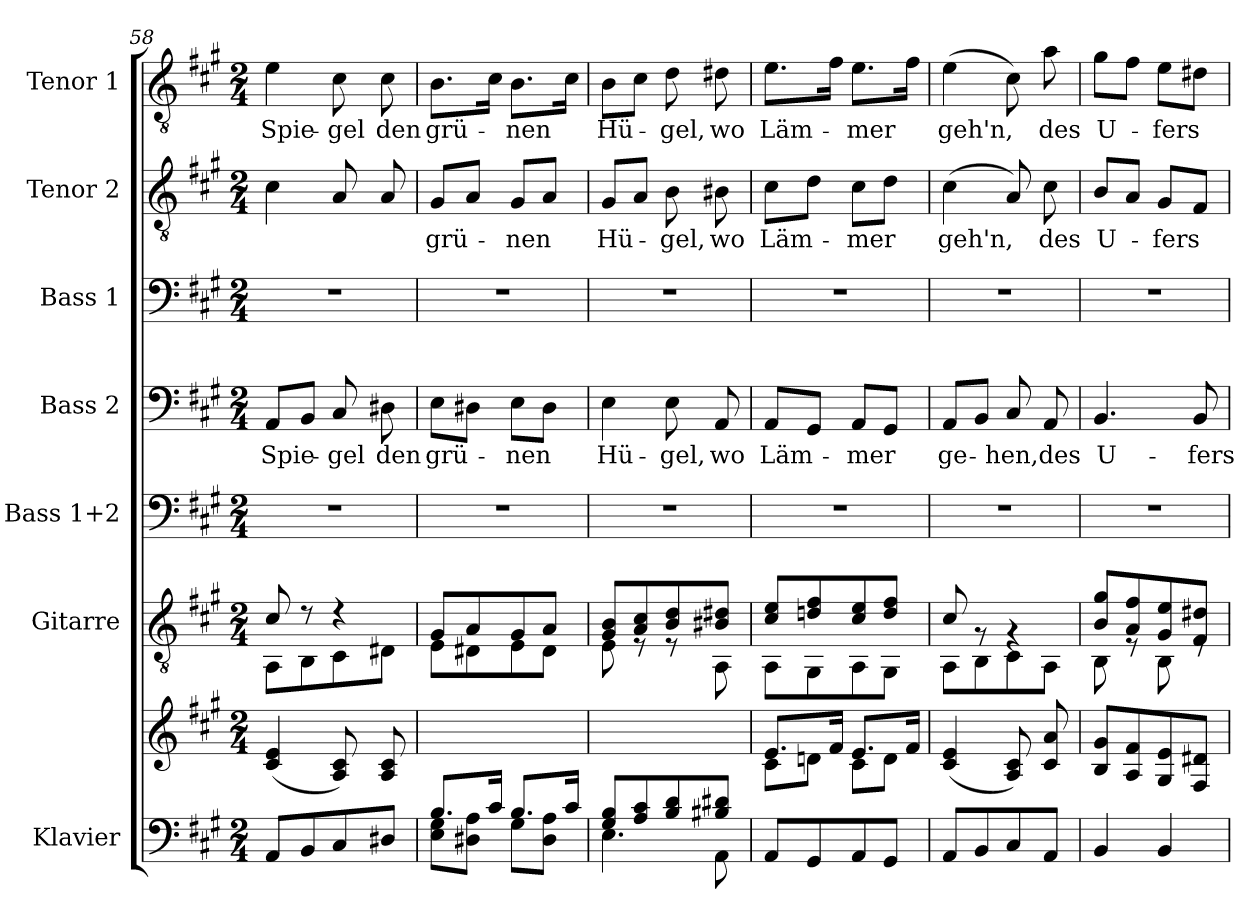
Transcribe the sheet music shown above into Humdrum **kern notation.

**kern	**kern	**kern	**kern	**kern	**text	**kern	**kern	**text	**kern	**text
*part7	*part7	*part6	*part5	*part4	*part4	*part3	*part2	*part2	*part1	*part1
*staff8	*staff7	*staff6	*staff5	*staff4	*staff4	*staff3	*staff2	*staff2	*staff1	*staff1
*I"Klavier	*	*I"Gitarre	*I"Bass 1+2	*I"Bass 2	*	*I"Bass 1	*I"Tenor 2	*	*I"Tenor 1	*
*clefF4	*clefG2	*clefGv2	*clefF4	*clefF4	*	*clefF4	*clefGv2	*	*clefGv2	*
*k[f#c#g#]	*k[f#c#g#]	*k[f#c#g#]	*k[f#c#g#]	*k[f#c#g#]	*	*k[f#c#g#]	*k[f#c#g#]	*	*k[f#c#g#]	*
*M2/4	*M2/4	*M2/4	*M2/4	*M2/4	*	*M2/4	*M2/4	*	*M2/4	*
=58	=58	=58	=58	=58	=58	=58	=58	=58	=58	=58
*	*	*^	*	*	*	*	*	*	*	*
!	!	!	!	!	!	!LO:LY:b	!	!	!	!	!LO:LY:b
8AA/L	(4c#/ 4e/	8c#/	8AA\L	2r	8AA/L	Spie-	2r	4c#\	.	4e\	Spie-
8BB/	.	8r	8BB\	.	8BB/J	.	.	.	.	.	.
!	!	!	!	!	!	!LO:LY:b	!	!	!	!	!LO:LY:b
8C#/	8A/ 8c#/)	4r	8C#\	.	8C#/	-gel	.	8A/	.	8c#\	-gel
!	!	!	!	!	!	!LO:LY:b	!	!	!	!	!LO:LY:b
8D#X/J	8A/ 8c#/	.	8D#X\J	.	8D#X\	den	.	8A/	.	8c#\	den
!!LO:PB:g=z
=59	=59	=59	=59	=59	=59	=59	=59	=59	=59	=59	=59
*^	*	*	*	*	*	*	*	*	*	*	*
!	!	!	!	!	!	!	!LO:LY:b	!	!	!LO:LY:b	!	!LO:LY:b
8.B/L	8E\ 8G#\L	2ryy	8G#/L	8E\L	2r	8E\L	grü-	2r	8G#/L	grü-	8.B\L	grü-
.	8D#X\ 8A\J	.	8A/	8D#X\	.	8D#X\J	.	.	8A/J	.	.	.
16c#/Jk	.	.	.	.	.	.	.	.	.	.	16c#\Jk	.
!	!	!	!	!	!	!	!LO:LY:b	!	!	!LO:LY:b	!	!LO:LY:b
8.B/L	8G#\L	.	8G#/	8E\	.	8E\L	-nen	.	8G#/L	-nen	8.B\L	-nen
.	8D#\ 8A\J	.	8A/J	8D#\J	.	8D#\J	.	.	8A/J	.	.	.
16c#/Jk	.	.	.	.	.	.	.	.	.	.	16c#\Jk	.
=60	=60	=60	=60	=60	=60	=60	=60	=60	=60	=60	=60	=60
!	!	!	!	!	!	!	!LO:LY:b	!	!	!LO:LY:b	!	!LO:LY:b
8G#/ 8B/L	4.E\	2ryy	8G#/ 8B/L	8E\	2r	4E\	Hü-	2r	8G#/L	Hü-	8B\L	Hü-
8A/ 8c#/	.	.	8A/ 8c#/	8rE	.	.	.	.	8A/J	.	8c#\J	.
!	!	!	!	!	!	!	!LO:LY:b	!	!	!LO:LY:b	!	!LO:LY:b
8B/ 8d/	.	.	8B/ 8d/	8rE	.	8E\	-gel,	.	8B\	-gel,	8d\	-gel,
!	!	!	!	!	!	!	!LO:LY:b	!	!	!LO:LY:b	!	!LO:LY:b
8B#X/ 8d#X/J	8AA\	.	8B#X/ 8d#X/J	8AA\	.	8AA/	wo	.	8B#X\	wo	8d#X\	wo
=61	=61	=61	=61	=61	=61	=61	=61	=61	=61	=61	=61	=61
*	*	*^	*	*	*	*	*	*	*	*	*	*
!	!	!	!	!	!	!	!	!LO:LY:b	!	!	!LO:LY:b	!	!LO:LY:b
*v	*v	*	*	*	*	*	*	*	*	*	*	*	*
8AA/L	8.e/L	8c#\L	8c#/ 8e/L	8AA\L	2r	8AA/L	Läm-	2r	8c#\L	Läm-	8.e\L	Läm-
8GG#/	.	8dn\J	8dn/ 8f#/	8GG#\	.	8GG#/J	.	.	8d\J	.	.	.
.	16f#/Jk	.	.	.	.	.	.	.	.	.	16f#\Jk	.
!	!	!	!	!	!	!	!LO:LY:b	!	!	!LO:LY:b	!	!LO:LY:b
8AA/	8.e/L	8c#\L	8c#/ 8e/	8AA\	.	8AA/L	-mer	.	8c#\L	-mer	8.e\L	-mer
8GG#/J	.	8d\J	8d/ 8f#/J	8GG#\J	.	8GG#/J	.	.	8d\J	.	.	.
.	16f#/Jk	.	.	.	.	.	.	.	.	.	16f#\Jk	.
*	*v	*v	*	*	*	*	*	*	*	*	*	*
=62	=62	=62	=62	=62	=62	=62	=62	=62	=62	=62	=62
!	!	!	!	!	!	!LO:LY:b	!	!	!LO:LY:b	!	!LO:LY:b
8AA/L	(4c#/ 4e/	8c#/	8AA\L	2r	8AA/L	ge-	2r	(4c#\	geh'n,	(4e\	geh'n,
8BB/	.	8rG	8BB\	.	8BB/J	.	.	.	.	.	.
!	!	!	!	!	!	!LO:LY:b	!	!	!	!	!
8C#/	8A/ 8c#/)	4rG	8C#\	.	8C#/	-hen,	.	8A/)	.	8c#\)	.
!	!	!	!	!	!	!LO:LY:b	!	!	!LO:LY:b	!	!LO:LY:b
8AA/J	8c#/ 8a/	.	8AA\J	.	8AA/	des	.	8c#\	des	8a\	des
=63	=63	=63	=63	=63	=63	=63	=63	=63	=63	=63	=63
!	!	!	!	!	!	!LO:LY:b	!	!	!LO:LY:b	!	!LO:LY:b
*	*	*	*	*	*	*	*^	*	*	*	*
4BB/	8B/ 8g#/L	8B/ 8g#/L	8BB\	2r	4.BB/	U-	2r	2BB/yy	8B/L	U-	8g#\L	U-
.	8A/ 8f#/	8A/ 8f#/	8rE	.	.	.	.	.	8A/J	.	8f#\J	.
!	!	!	!	!	!	!	!	!	!	!LO:LY:b	!	!LO:LY:b
4BB/	8G#/ 8e/	8G#/ 8e/	8BB\	.	.	.	.	.	8G#/L	-fers	8e\L	-fers
!	!	!	!	!	!	!LO:LY:b	!	!	!	!	!	!
.	8F#/ 8d#X/J	8F#/ 8d#X/J	8rE	.	8BB/	-fers	.	.	8F#/J	.	8d#X\J	.
*	*	*v	*v	*	*	*	*v	*v	*	*	*	*
=	=	=	=	=	=	=	=	=	=	=
*-	*-	*-	*-	*-	*-	*-	*-	*-	*-	*-
